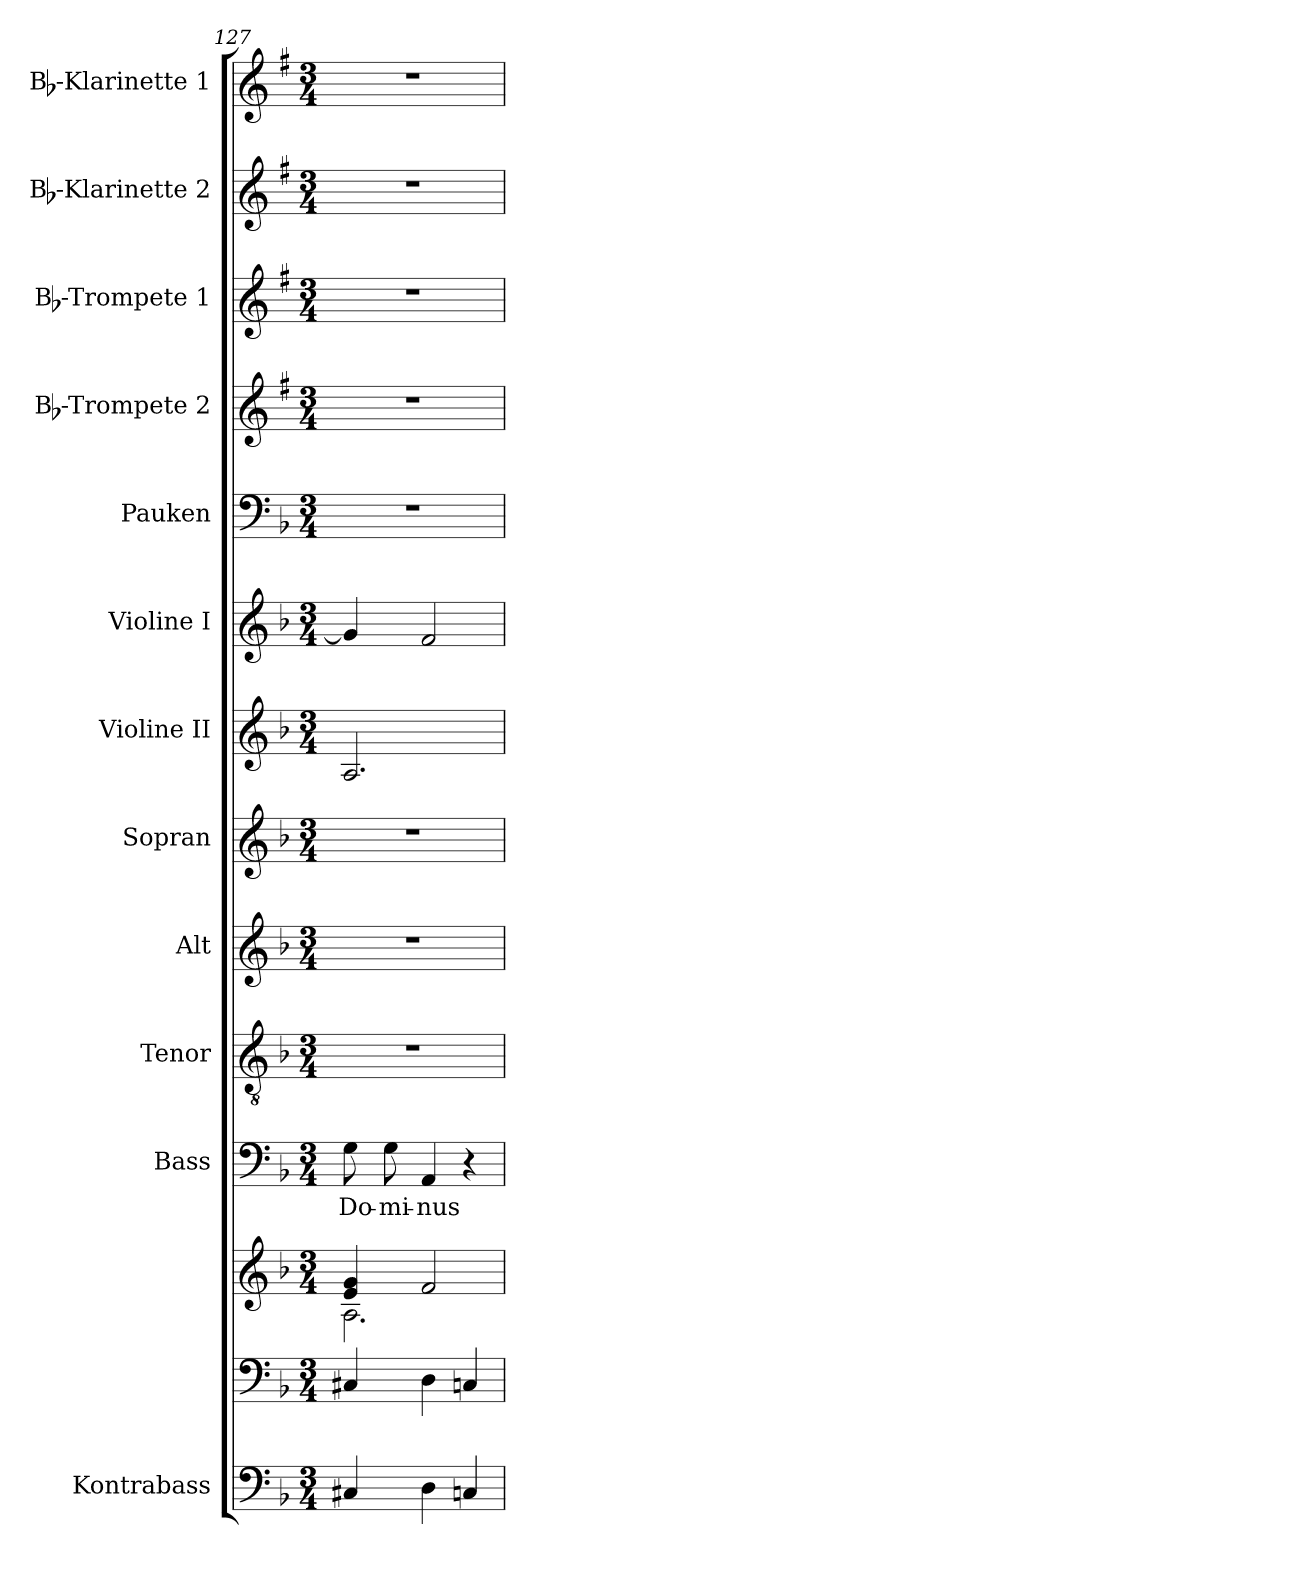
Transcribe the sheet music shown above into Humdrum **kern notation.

**kern	**kern	**kern	**kern	**text	**kern	**kern	**kern	**kern	**kern	**kern	**kern	**kern	**kern	**kern
*part13	*part12	*part12	*part11	*part11	*part10	*part9	*part8	*part7	*part6	*part5	*part4	*part3	*part2	*part1
*staff14	*staff13	*staff12	*staff11	*staff11	*staff10	*staff9	*staff8	*staff7	*staff6	*staff5	*staff4	*staff3	*staff2	*staff1
*I"Kontrabass	*	*	*I"Bass	*	*I"Tenor	*I"Alt	*I"Sopran	*I"Violine II	*I"Violine I	*I"Pauken	*I"Bb-Trompete 2	*I"Bb-Trompete 1	*I"Bb-Klarinette 2	*I"Bb-Klarinette 1
*I'Kb.	*	*	*I'B.	*	*I'T.	*I'A.	*I'S.	*I'Vl. II	*I'Vl. I	*I'Pk.	*I'Bb Trp. 2	*I'Bb Trp. 1	*I'Bb Kl. 2	*I'Bb Kl. 1
*clefF4	*clefF4	*clefG2	*clefF4	*	*clefGv2	*clefG2	*clefG2	*clefG2	*clefG2	*clefF4	*clefG2	*clefG2	*clefG2	*clefG2
*ITrd7c12	*	*	*	*	*	*	*	*	*	*	*ITrd1c2	*ITrd1c2	*ITrd1c2	*ITrd1c2
*k[b-]	*k[b-]	*k[b-]	*k[b-]	*	*k[b-]	*k[b-]	*k[b-]	*k[b-]	*k[b-]	*k[b-]	*k[b-]	*k[b-]	*k[b-]	*k[b-]
*F:	*F:	*F:	*F:	*	*F:	*F:	*F:	*F:	*F:	*F:	*F:	*F:	*F:	*F:
*M3/4	*M3/4	*M3/4	*M3/4	*	*M3/4	*M3/4	*M3/4	*M3/4	*M3/4	*M3/4	*M3/4	*M3/4	*M3/4	*M3/4
=127	=127	=127	=127	=127	=127	=127	=127	=127	=127	=127	=127	=127	=127	=127
*	*	*^	*	*	*	*	*	*	*	*	*	*	*	*
!	!	!	!	!	!LO:LY:b	!	!	!	!	!	!	!	!	!	!
4CC#X/	4C#X/	4e/ 4g/	2.A\	8G\	Do-	2.r	2.r	2.r	2.A/	4g/]	2.r	2.r	2.r	2.r	2.r
!	!	!	!	!	!LO:LY:b	!	!	!	!	!	!	!	!	!	!
.	.	.	.	8G\	-mi-	.	.	.	.	.	.	.	.	.	.
!	!	!	!	!	!LO:LY:b	!	!	!	!	!	!	!	!	!	!
4DD\	4D\	2f/	.	4AA/	-nus	.	.	.	.	2f/	.	.	.	.	.
4CCn/	4Cn/	.	.	4r	.	.	.	.	.	.	.	.	.	.	.
*	*	*v	*v	*	*	*	*	*	*	*	*	*	*	*	*
=	=	=	=	=	=	=	=	=	=	=	=	=	=	=
*-	*-	*-	*-	*-	*-	*-	*-	*-	*-	*-	*-	*-	*-	*-
